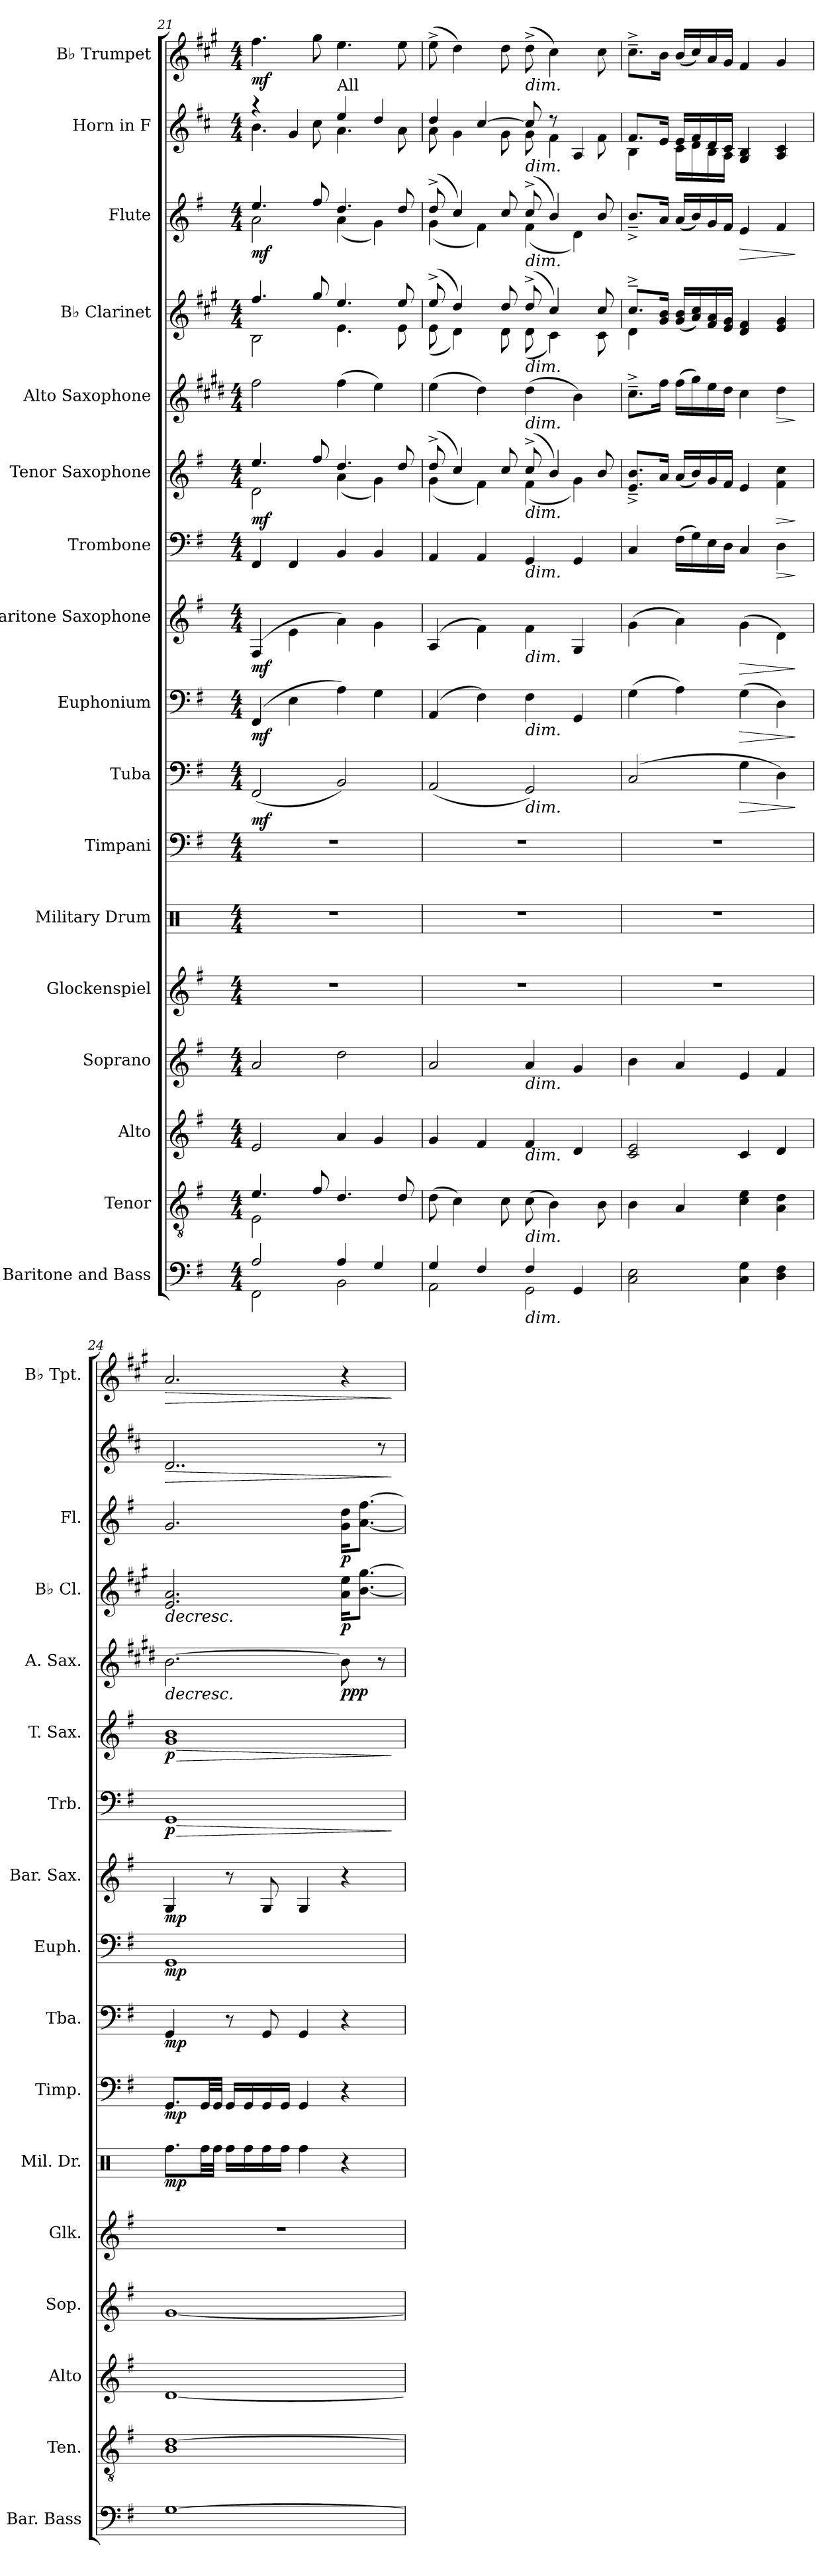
**kern	**kern	**kern	**kern	**kern	**kern	**dynam	**kern	**dynam	**kern	**dynam	**kern	**dynam	**kern	**dynam	**kern	**dynam	**kern	**dynam	**kern	**dynam	**kern	**dynam	**kern	**dynam	**kern	**dynam	**kern	**dynam
*part17	*part16	*part15	*part14	*part13	*part12	*part12	*part11	*part11	*part10	*part10	*part9	*part9	*part8	*part8	*part7	*part7	*part6	*part6	*part5	*part5	*part4	*part4	*part3	*part3	*part2	*part2	*part1	*part1
*staff17	*staff16	*staff15	*staff14	*staff13	*staff12	*staff12	*staff11	*staff11	*staff10	*staff10	*staff9	*staff9	*staff8	*staff8	*staff7	*staff7	*staff6	*staff6	*staff5	*staff5	*staff4	*staff4	*staff3	*staff3	*staff2	*staff2	*staff1	*staff1
*I"Baritone and Bass	*I"Tenor	*I"Alto	*I"Soprano	*I"Glockenspiel	*I"Military Drum	*	*I"Timpani	*	*I"Tuba	*	*I"Euphonium	*	*I"Baritone Saxophone	*	*I"Trombone	*	*I"Tenor Saxophone	*	*I"Alto Saxophone	*	*I"B♭ Clarinet	*	*I"Flute	*	*I"Horn in F	*	*I"B♭ Trumpet	*
*I'Bar. Bass	*I'Ten.	*I'Alto	*I'Sop.	*I'Glk.	*I'Mil. Dr.	*	*I'Timp.	*	*I'Tba.	*	*I'Euph.	*	*I'Bar. Sax.	*	*I'Trb.	*	*I'T. Sax.	*	*I'A. Sax.	*	*I'B♭ Cl.	*	*I'Fl.	*	*	*	*I'B♭ Tpt.	*
*clefF4	*clefGv2	*clefG2	*clefG2	*clefG2	*clefX	*	*clefF4	*	*clefF4	*	*clefF4	*	*clefG2	*	*clefF4	*	*clefG2	*	*clefG2	*	*clefG2	*	*clefG2	*	*clefG2	*	*clefG2	*
*	*	*	*	*ITrd-14c-24	*	*	*	*	*	*	*	*	*ITrd12c21	*	*	*	*ITrd8c14	*	*ITrd5c9	*	*ITrd1c2	*	*	*	*ITrd4c7	*	*ITrd1c2	*
*k[f#]	*k[f#]	*k[f#]	*k[f#]	*k[f#]	*k[]	*	*k[f#]	*	*k[f#]	*	*k[f#]	*	*k[f#]	*	*k[f#]	*	*k[f#]	*	*k[f#]	*	*k[f#]	*	*k[f#]	*	*k[f#]	*	*k[f#]	*
*M4/4	*M4/4	*M4/4	*M4/4	*M4/4	*M4/4	*	*M4/4	*	*M4/4	*	*M4/4	*	*M4/4	*	*M4/4	*	*M4/4	*	*M4/4	*	*M4/4	*	*M4/4	*	*M4/4	*	*M4/4	*
=21	=21	=21	=21	=21	=21	=21	=21	=21	=21	=21	=21	=21	=21	=21	=21	=21	=21	=21	=21	=21	=21	=21	=21	=21	=21	=21	=21	=21
*^	*^	*	*	*	*	*	*	*	*	*	*	*	*	*	*	*	*^	*	*	*	*^	*	*^	*	*^	*	*	*
!	!	!	!	!	!	!	!	!	!	!LO:DY:a	!	!	!	!LO:DY:b	!	!LO:DY:b	!	!	!	!	!LO:DY:b	!	!LO:DY:a	!	!	!	!	!	!	!	!	!	!	!
!	!	!	!	!	!	!	!	!	!	!	!	!	!	!	!	!	!	!	!	!	!	!	!LO:DY:n=1:b	!	!	!	!	!	!LO:DY:b	!	!	!	!	!LO:DY:b
2A/	2FF#\	4.e/	2E\	2e/	2a/	1r	1r	.	1r	mf	(2FF#/	.	(4FF#/	mf	(4FF#/	mf	4FF#/	.	4.e/	2D\	mf	2a\	mf mf	4.ee/	2A\	.	4.ee/	2a\	mf	4r	4.e\	.	4.ee\	mf
.	.	.	.	.	.	.	.	.	.	.	.	.	4E\	.	4E\	.	4FF#/	.	.	.	.	.	.	.	.	.	.	.	.	4c/	.	.	.	.
.	.	8f#/	.	.	.	.	.	.	.	.	.	.	.	.	.	.	.	.	8f#/	.	.	.	.	8ff#/	.	.	8ff#/	.	.	.	8f#\	.	8ff#\	.
!	!	!	!	!	!	!	!	!	!	!	!	!	!	!	!	!	!	!	!	!	!	!	!	!	!	!	!	!	!	!LO:TX:a:t=All	!	!	!	!
4A/	2BB\	4.d/	2ryy	4a/	2dd\	.	.	.	.	.	2BB/)	.	4A\)	.	4A\)	.	4BB/	.	4.d/	(4A\	.	(4a\	.	4.dd/	4.d\	.	4.dd/	(4a\	.	4a/	4.d\	.	4.dd\	.
4G/	.	.	.	4g/	.	.	.	.	.	.	.	.	4G\	.	4G\	.	4BB/	.	.	4G\)	.	4g\)	.	.	.	.	.	4g\)	.	4g/	.	.	.	.
.	.	8d/	.	.	.	.	.	.	.	.	.	.	.	.	.	.	.	.	8d/	.	.	.	.	8dd/	8d\	.	8dd/	.	.	.	8d\	.	8dd\	.
*	*	*v	*v	*	*	*	*	*	*	*	*	*	*	*	*	*	*	*	*	*	*	*	*	*	*	*	*	*	*	*	*	*	*	*
=22	=22	=22	=22	=22	=22	=22	=22	=22	=22	=22	=22	=22	=22	=22	=22	=22	=22	=22	=22	=22	=22	=22	=22	=22	=22	=22	=22	=22	=22	=22	=22	=22	=22
4G/	2AA\	(8d\	4g/	2a/	1r	1r	.	1r	.	(2AA/	.	(4AA/	.	(4AA/	.	4AA/	.	(8d^/	(4G\	.	(4g\	.	(8dd^/	(8d\	.	(8dd^/	(4g\	.	4g/	8d\	.	(8dd^\	.
.	.	4c\)	.	.	.	.	.	.	.	.	.	.	.	.	.	.	.	4c/)	.	.	.	.	4cc/)	4c\)	.	4cc/)	.	.	.	4c\	.	4cc\)	.
4F#/	.	.	4f#/	.	.	.	.	.	.	.	.	4F#\)	.	4F#\)	.	4AA/	.	.	4F#\)	.	4f#\)	.	.	.	.	.	4f#\)	.	[4f#/	.	.	.	.
.	.	8c\	.	.	.	.	.	.	.	.	.	.	.	.	.	.	.	8c/	.	.	.	.	8cc/	8c\	.	8cc/	.	.	.	8c\	.	8cc\	.
!	!	!	!	!	!	!	!	!	!	!	!	!	!	!	!	!	!	!	!	!	!	!	!	!	!	!	!	!	!	!	!	!LO:TX:b:i:t=dim.	!
!	!	!	!	!	!	!	!	!	!	!	!	!	!	!	!	!	!	!	!	!	!	!	!	!	!	!	!	!	!LO:TX:b:i:t=dim.	!	!	!	!
!	!	!	!	!	!	!	!	!	!	!	!	!	!	!	!	!	!	!	!	!	!	!	!	!	!	!LO:TX:b:i:t=dim.	!	!	!	!	!	!	!
!	!	!	!	!	!	!	!	!	!	!	!	!	!	!	!	!	!	!	!	!	!	!	!LO:TX:b:i:t=dim.	!	!	!	!	!	!	!	!	!	!
!	!	!	!	!	!	!	!	!	!	!	!	!	!	!	!	!	!	!	!	!	!LO:TX:b:i:t=dim.	!	!	!	!	!	!	!	!	!	!	!	!
!	!	!	!	!	!	!	!	!	!	!	!	!	!	!	!	!	!	!LO:TX:b:i:t=dim.	!	!	!	!	!	!	!	!	!	!	!	!	!	!	!
!	!	!	!	!	!	!	!	!	!	!	!	!	!	!	!	!LO:TX:b:i:t=dim.	!	!	!	!	!	!	!	!	!	!	!	!	!	!	!	!	!
!	!	!	!	!	!	!	!	!	!	!	!	!	!	!LO:TX:b:i:t=dim.	!	!	!	!	!	!	!	!	!	!	!	!	!	!	!	!	!	!	!
!	!	!	!	!	!	!	!	!	!	!	!	!LO:TX:b:i:t=dim.	!	!	!	!	!	!	!	!	!	!	!	!	!	!	!	!	!	!	!	!	!
!	!	!	!	!	!	!	!	!	!	!LO:TX:b:i:t=dim.	!	!	!	!	!	!	!	!	!	!	!	!	!	!	!	!	!	!	!	!	!	!	!
!	!	!	!	!LO:TX:b:i:t=dim.	!	!	!	!	!	!	!	!	!	!	!	!	!	!	!	!	!	!	!	!	!	!	!	!	!	!	!	!	!
!	!	!	!LO:TX:b:i:t=dim.	!	!	!	!	!	!	!	!	!	!	!	!	!	!	!	!	!	!	!	!	!	!	!	!	!	!	!	!	!	!
!	!	!LO:TX:b:i:t=dim.	!	!	!	!	!	!	!	!	!	!	!	!	!	!	!	!	!	!	!	!	!	!	!	!	!	!	!	!	!	!	!
!LO:TX:b:i:t=dim.	!	!	!	!	!	!	!	!	!	!	!	!	!	!	!	!	!	!	!	!	!	!	!	!	!	!	!	!	!	!	!	!	!
4F#/	2GG\	(8c\	4f#/	4a/	.	.	.	.	.	2GG/)	.	4F#\	.	4F#\	.	4GG/	.	(8c^/	(4F#\	.	(4f#\	.	(8cc^/	(8c\	.	(8cc^/	(4f#\	.	8f#/]	8c\	.	(8cc^\	.
.	.	4B\)	.	.	.	.	.	.	.	.	.	.	.	.	.	.	.	4B/)	.	.	.	.	4b/)	4B\)	.	4b/)	.	.	8r	4B\	.	4b\)	.
4GG/	.	.	4d/	4g/	.	.	.	.	.	.	.	4GG/	.	4GG/	.	4GG/	.	.	4G\)	.	4d\)	.	.	.	.	.	4d\)	.	4D/	.	.	.	.
.	.	8B\	.	.	.	.	.	.	.	.	.	.	.	.	.	.	.	8B/	.	.	.	.	8b/	8B\	.	8b/	.	.	.	8B\	.	8b\	.
*v	*v	*	*	*	*	*	*	*	*	*	*	*	*	*	*	*	*	*v	*v	*	*	*	*	*	*	*v	*v	*	*	*	*	*	*
!!LO:PB:g=z
=23	=23	=23	=23	=23	=23	=23	=23	=23	=23	=23	=23	=23	=23	=23	=23	=23	=23	=23	=23	=23	=23	=23	=23	=23	=23	=23	=23	=23	=23	=23
2C\ 2E\	4B\	2c/ 2e/	4b\	1r	1r	.	1r	.	(2C/	.	(4G\	.	(4G\	.	4C/	.	8.E/^~ 8.B/^~L	.	8.e^~\L	.	8.b^~/L	4c\	.	8.b~^/L	.	8.B/L	4E\	.	8.b^~\L	.
.	.	.	.	.	.	.	.	.	.	.	.	.	.	.	.	.	16A/Jk	.	16a\Jk	.	16f#/ 16a/Jk	.	.	16a/Jk	.	16A/Jk	.	.	16a\Jk	.
.	4A/	.	4a/	.	.	.	.	.	.	.	4A\)	.	4A\)	.	(16F#\LL	.	(16A/LL	.	(16a\LL	.	(16f#/ 16a/LL	2.ryy	.	(16a/LL	.	16A/LL	16F#\LL	.	(16a/LL	.
.	.	.	.	.	.	.	.	.	.	.	.	.	.	.	16G\)	.	16B/)	.	16b\)	.	16g/ 16b/)	.	.	16b/)	.	16B/	16G\	.	16b/)	.
.	.	.	.	.	.	.	.	.	.	.	.	.	.	.	16E\	.	16G/	.	16g\	.	16e/ 16g/	.	.	16g/	.	16G/	16E\	.	16g/	.
.	.	.	.	.	.	.	.	.	.	.	.	.	.	.	16D\JJ	.	16F#/JJ	.	16f#\JJ	.	16d/ 16f#/JJ	.	.	16f#/JJ	.	16F#/JJ	16D\JJ	.	16f#/JJ	.
!	!	!	!	!	!	!	!	!	!	!LO:HP:b	!	!LO:HP:b	!	!LO:HP:b	!	!	!	!	!	!	!	!	!	!	!LO:HP:b	!	!	!	!	!
4C\ 4G\	4c\ 4e\	4c/	4e/	.	.	.	.	.	4G\	>	(4G\	>	(4G\	>	4C/	.	4E/	.	4e\	.	4c/ 4e/	.	.	4e/	>	4C/ 4E/	2ryy	.	4e/	.
!	!	!	!	!	!	!	!	!	!	!	!	!	!	!	!	!LO:HP:b	!	!LO:HP:b	!	!LO:HP:b	!	!	!	!	!	!	!	!	!	!
4D\ 4F#\	4A\ 4d\	4d/	4f#/	.	.	.	.	.	4D\)	.	4D\)	.	4D\)	.	4D\	>	4F#\ 4c\	>	4f#\	>	4d/ 4f#/	.	.	4f#/	.	4D/ 4F#/	.	.	4f#/	.
*	*	*	*	*	*	*	*	*	*	*	*	*	*	*	*	*	*	*	*	*	*v	*v	*	*	*	*v	*v	*	*	*
.	.	.	.	.	.	.	.	.	.	]	.	]	.	]	.	]	.	]	.	]	.	.	.	]	.	.	.	.
=24	=24	=24	=24	=24	=24	=24	=24	=24	=24	=24	=24	=24	=24	=24	=24	=24	=24	=24	=24	=24	=24	=24	=24	=24	=24	=24	=24	=24
!	!	!	!	!	!	!LO:DY:b	!	!LO:DY:b	!	!LO:DY:b	!	!LO:DY:b	!	!LO:DY:b	!	!LO:HP:b	!	!LO:HP:b	!	!LO:HP:b	!	!LO:HP:b	!	!	!	!LO:HP:b	!	!LO:HP:b
!	!	!	!	!	!	!	!	!	!	!	!	!	!	!	!	!LO:DY:n=1:b	!	!LO:DY:n=1:b	!	!	!	!	!	!	!	!	!	!
[1G	1B [1d	[1d	[1g	1r	8.Rff\L	mp	8.GG/L	mp	4GG/	mp	1GG	mp	4GG/	mp	1GG	> p	1G 1B	> p	[2.d\	>	2.d/ 2.g/	>	2.g/	.	2..G/	>	2.g/	>
.	.	.	.	.	32Rff\LL	.	32GG/LL	.	.	.	.	.	.	.	.	.	.	.	.	.	.	.	.	.	.	.	.	.
.	.	.	.	.	32Rff\JJJ	.	32GG/JJJ	.	.	.	.	.	.	.	.	.	.	.	.	.	.	.	.	.	.	.	.	.
.	.	.	.	.	16Rff\LL	.	16GG/LL	.	8r	.	.	.	8r	.	.	.	.	.	.	.	.	.	.	.	.	.	.	.
.	.	.	.	.	16Rff\	.	16GG/	.	.	.	.	.	.	.	.	.	.	.	.	.	.	.	.	.	.	.	.	.
.	.	.	.	.	16Rff\	.	16GG/	.	8GG/	.	.	.	8GG/	.	.	.	.	.	.	.	.	.	.	.	.	.	.	.
.	.	.	.	.	16Rff\JJ	.	16GG/JJ	.	.	.	.	.	.	.	.	.	.	.	.	.	.	.	.	.	.	.	.	.
.	.	.	.	.	4Rff\	.	4GG/	.	4GG/	.	.	.	4GG/	.	.	.	.	.	.	.	.	.	.	.	.	.	.	.
!	!	!	!	!	!	!	!	!	!	!	!	!	!	!	!	!	!	!	!	!LO:DY:b	!	!LO:DY:b	!	!LO:DY:b	!	!	!	!
.	.	.	.	.	4r	.	4r	.	4r	.	.	.	4r	.	.	.	.	.	8d\]	ppp	16g\ 16dd\KL	p	16g\ 16dd\KL	p	.	.	4r	.
.	.	.	.	.	.	.	.	.	.	.	.	.	.	.	.	.	.	.	.	.	[8.a\ [8.ff#\J	.	[8.a\ [8.ff#\J	.	.	.	.	.
.	.	.	.	.	.	.	.	.	.	.	.	.	.	.	.	.	.	.	8r	.	.	.	.	.	8r	.	.	.
.	.	.	.	.	.	.	.	.	.	.	.	.	.	.	.	]	.	]	.	]	.	]	.	.	.	]	.	]
=	=	=	=	=	=	=	=	=	=	=	=	=	=	=	=	=	=	=	=	=	=	=	=	=	=	=	=	=
*-	*-	*-	*-	*-	*-	*-	*-	*-	*-	*-	*-	*-	*-	*-	*-	*-	*-	*-	*-	*-	*-	*-	*-	*-	*-	*-	*-	*-
